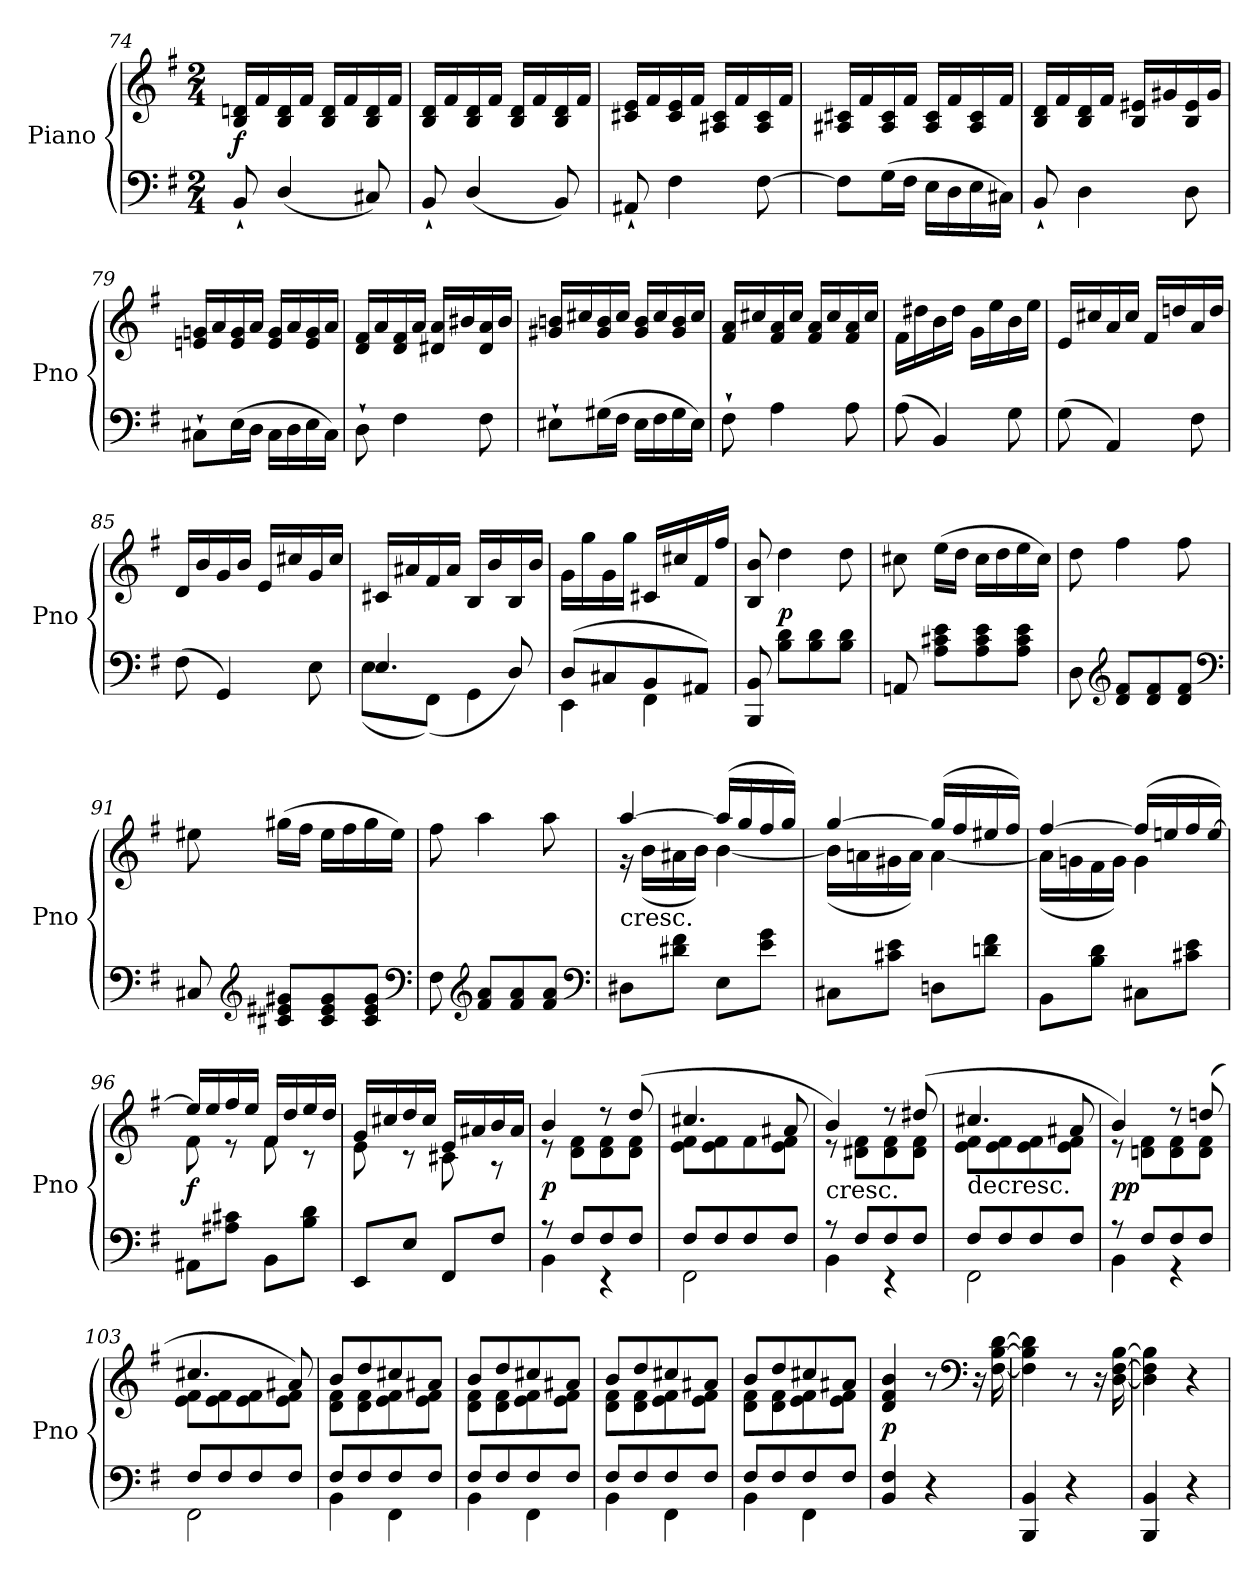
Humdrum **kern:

**kern	**kern	**dynam
*part1	*part1	*part1
*staff2	*staff1	*staff1/2
*I"Piano	*	*
*I'Pno	*	*
*clefF4	*clefG2	*
*k[f#]	*k[f#]	*
*G:	*G:	*
*M2/4	*M2/4	*
=74	=74	=74
8BB`/	16B/ 16dn/LL	f
.	16f#/	.
(4D/	16B/ 16d/	.
.	16f#/JJ	.
.	16B/ 16d/LL	.
.	16f#/	.
8C#X/)	16B/ 16d/	.
.	16f#/JJ	.
=75	=75	=75
8BB`/	16B/ 16d/LL	.
.	16f#/	.
(4D/	16B/ 16d/	.
.	16f#/JJ	.
.	16B/ 16d/LL	.
.	16f#/	.
8BB/)	16B/ 16d/	.
.	16f#/JJ	.
=76	=76	=76
8AA#X`/	16c#X/ 16e/LL	.
.	16f#/	.
4F#\	16c#/ 16e/	.
.	16f#/JJ	.
.	16A#X/ 16c#/LL	.
.	16f#/	.
[8F#\	16A#/ 16c#/	.
.	16f#/JJ	.
=77	=77	=77
8F#\L]	16A#X/ 16c#X/LL	.
.	16f#/	.
(16G\L	16A#/ 16c#/	.
16F#\JJ	16f#/JJ	.
16E\LL	16A#/ 16c#/LL	.
16D\	16f#/	.
16E\	16A#/ 16c#/	.
16C#X\JJ)	16f#/JJ	.
=78	=78	=78
8BB`/	16B/ 16d/LL	.
.	16f#/	.
4D\	16B/ 16d/	.
.	16f#/JJ	.
.	16B/ 16e#X/LL	.
.	16g#X/	.
8D\	16B/ 16e#/	.
.	16g#/JJ	.
=79	=79	=79
8C#X`\L	16en/ 16gn/LL	.
.	16a/	.
(16E\L	16e/ 16g/	.
16D\JJ	16a/JJ	.
16C#\LL	16e/ 16g/LL	.
16D\	16a/	.
16E\	16e/ 16g/	.
16C#\JJ)	16a/JJ	.
=80	=80	=80
8D`\	16d/ 16f#/LL	.
.	16a/	.
4F#\	16d/ 16f#/	.
.	16a/JJ	.
.	16d#X/ 16a/LL	.
.	16b#X/	.
8F#\	16d#/ 16a/	.
.	16b#/JJ	.
=81	=81	=81
8E#X`\L	16g#X/ 16bn/LL	.
.	16cc#X/	.
(16G#X\L	16g#/ 16b/	.
16F#\JJ	16cc#/JJ	.
16E#\LL	16g#/ 16b/LL	.
16F#\	16cc#/	.
16G#\	16g#/ 16b/	.
16E#\JJ)	16cc#/JJ	.
=82	=82	=82
8F#`\	16f#/ 16a/LL	.
.	16cc#X/	.
4A\	16f#/ 16a/	.
.	16cc#/JJ	.
.	16f#/ 16a/LL	.
.	16cc#/	.
8A\	16f#/ 16a/	.
.	16cc#/JJ	.
=83	=83	=83
(8A\	16f#\LL	.
.	16dd#X\	.
4BB/)	16b\	.
.	16dd#\JJ	.
.	16g\LL	.
.	16ee\	.
8G\	16b\	.
.	16ee\JJ	.
=84	=84	=84
(8G\	16e/LL	.
.	16cc#X/	.
4AA/)	16a/	.
.	16cc#/JJ	.
.	16f#/LL	.
.	16ddn/	.
8F#\	16a/	.
.	16dd/JJ	.
=85	=85	=85
(8F#\	16d/LL	.
.	16b/	.
4GG/)	16g/	.
.	16b/JJ	.
.	16e/LL	.
.	16cc#X/	.
8E\	16g/	.
.	16cc#/JJ	.
=86	=86	=86
*^	*	*
4.E/	(8E\L	16c#X/LL	.
.	.	16a#X/	.
.	(8FF#\J)	16f#/	.
.	.	16a#/JJ	.
.	4GG\	16B/LL	.
.	.	16b/	.
8D/)	.	16B/	.
.	.	16b/JJ	.
=87	=87	=87	=87
(8D/L	4EE\	16g\LL	.
.	.	16gg\	.
8C#X/	.	16g\	.
.	.	16gg\JJ	.
8BB/	4FF#\	16c#X/LL	.
.	.	16cc#X/	.
8AA#X/J)	.	16f#/	.
.	.	16ff#/JJ	.
*v	*v	*	*
=88	=88	=88
8BBB/ 8BB/	8B/ 8b/	.
8B\ 8d\L	4dd\	p
8B\ 8d\	.	.
8B\ 8d\J	8dd\	.
=89	=89	=89
8AAn/	8cc#X\	.
8A\ 8c#X\ 8e\L	(16ee\LL	.
.	16dd\JJ	.
8A\ 8c#\ 8e\	16cc#\LL	.
.	16dd\	.
8A\ 8c#\ 8e\J	16ee\	.
.	16cc#\JJ)	.
=90	=90	=90
8D\	8dd\	.
*clefG2	*	*
8d/ 8f#/L	4ff#\	.
8d/ 8f#/	.	.
8d/ 8f#/J	8ff#\	.
*clefF4	*	*
=91	=91	=91
8C#X/	8ee#X\	.
*clefG2	*	*
8c#X/ 8e#X/ 8g#X/L	(16gg#X\LL	.
.	16ff#\JJ	.
8c#/ 8e#/ 8g#/	16ee#\LL	.
.	16ff#\	.
8c#/ 8e#/ 8g#/J	16gg#\	.
.	16ee#\JJ)	.
*clefF4	*	*
=92	=92	=92
8F#\	8ff#\	.
*clefG2	*	*
8f#/ 8a/L	4aa\	.
8f#/ 8a/	.	.
8f#/ 8a/J	8aa\	.
*clefF4	*	*
=93	=93	=93
*	*^	*
!	!LO:TX:c:t=cresc.	!	!
8D#X\L	[4aa/	16r	.
.	.	(16b\LL	.
8d#X\ 8f#\J	.	16a#X\	.
.	.	16b\JJ)	.
8E\L	(16aa/LL]	[4b\	.
.	16gg/	.	.
8e\ 8g\J	16ff#/	.	.
.	16gg/JJ)	.	.
=94	=94	=94	=94
8C#X\L	[4gg/	(16b\LL]	.
.	.	16an\	.
8c#X\ 8e\J	.	16g#X\	.
.	.	16a\JJ)	.
8Dn\L	(16gg/LL]	[4a\	.
.	16ff#/	.	.
8dn\ 8f#\J	16ee#X/	.	.
.	16ff#/JJ)	.	.
=95	=95	=95	=95
8BB\L	[4ff#/	(16a\LL]	.
.	.	16gn\	.
8B\ 8d\J	.	16f#\	.
.	.	16g\JJ)	.
8C#X\L	(16ff#/LL]	4g\	.
.	16een/	.	.
8c#X\ 8e\J	16ff#/	.	.
.	[16ee/JJ)	.	.
=96	=96	=96	=96
8AA#X\L	16ee/LL]	8f#\	f
.	16ee/	.	.
8A#X\ 8c#X\J	16ff#/	8r	.
.	16ee/JJ	.	.
8BB\L	16f#/LL	8f#\	.
.	16dd/	.	.
8B\ 8d\J	16ee/	8r	.
.	16dd/JJ	.	.
=97	=97	=97	=97
8EE/L	16g/LL	8e\	.
.	16cc#X/	.	.
8E/J	16dd/	8r	.
.	16cc#/JJ	.	.
8FF#/L	16e/LL	8c#X\	.
.	16a#X/	.	.
8F#/J	16b/	8r	.
.	16a#/JJ	.	.
=98	=98	=98	=98
*^	*	*	*
8r	4BB\	4b/	8r	p
8F#/L	.	.	8d\ 8f#\L	.
8F#/	4r	8r	8d\ 8f#\	.
8F#/J	.	(8dd/	8d\ 8f#\J	.
=99	=99	=99	=99	=99
8F#/L	2FF#\	4.cc#X/	8e\ 8f#\L	.
8F#/	.	.	8e\ 8f#\	.
8F#/	.	.	8f#\	.
8F#/J	.	8a#X/	8e\ 8f#\J	.
=100	=100	=100	=100	=100
!	!	!LO:TX:c:t=cresc.	!	!
8r	4BB\	4b/)	8r	.
8F#/L	.	.	8d#X\ 8f#\L	.
8F#/	4r	8r	8d#\ 8f#\	.
8F#/J	.	(8dd#X/	8d#\ 8f#\J	.
=101	=101	=101	=101	=101
!	!	!LO:TX:c:t=decresc.	!	!
8F#/L	2FF#\	4.cc#X/	8e\ 8f#\L	.
8F#/	.	.	8e\ 8f#\	.
8F#/	.	.	8e\ 8f#\	.
8F#/J	.	8a#X/	8e\ 8f#\J	.
=102	=102	=102	=102	=102
8r	4BB\	4b/)	8r	pp
8F#/L	.	.	8dn\ 8f#\L	.
8F#/	4r	8r	8d\ 8f#\	.
8F#/J	.	(8ddn/	8d\ 8f#\J	.
=103	=103	=103	=103	=103
8F#/L	2FF#\	4.cc#X/	8e\ 8f#\L	.
8F#/	.	.	8e\ 8f#\	.
8F#/	.	.	8e\ 8f#\	.
8F#/J	.	8a#X/)	8e\ 8f#\J	.
=104	=104	=104	=104	=104
8F#/L	4BB\	8b/L	8d\ 8f#\L	.
8F#/	.	8dd/	8d\ 8f#\	.
8F#/	4FF#\	8cc#X/	8e\ 8f#\	.
8F#/J	.	8a#X/J	8e\ 8f#\J	.
=105	=105	=105	=105	=105
8F#/L	4BB\	8b/L	8d\ 8f#\L	.
8F#/	.	8dd/	8d\ 8f#\	.
8F#/	4FF#\	8cc#X/	8e\ 8f#\	.
8F#/J	.	8a#X/J	8e\ 8f#\J	.
=106	=106	=106	=106	=106
8F#/L	4BB\	8b/L	8d\ 8f#\L	.
8F#/	.	8dd/	8d\ 8f#\	.
8F#/	4FF#\	8cc#X/	8e\ 8f#\	.
8F#/J	.	8a#X/J	8e\ 8f#\J	.
=107	=107	=107	=107	=107
8F#/L	4BB\	8b/L	8d\ 8f#\L	.
8F#/	.	8dd/	8d\ 8f#\	.
8F#/	4FF#\	8cc#X/	8e\ 8f#\	.
8F#/J	.	8a#X/J	8e\ 8f#\J	.
*v	*v	*	*	*
*	*v	*v	*
=108	=108	=108
4BB/ 4F#/	4d/ 4f#/ 4b/	p
4r	8r	.
*	*clefF4	*
.	16r	.
.	[16F#\ [16B\ [16d\	.
=109	=109	=109
4BBB/ 4BB/	4F#]\ 4B]\ 4d]\	.
4r	8r	.
.	16r	.
.	[16D\ [16F#\ [16B\	.
=110	=110	=110
4BBB/ 4BB/	4D]\ 4F#]\ 4B]\	.
4r	4r	.
=	=	=
*-	*-	*-
